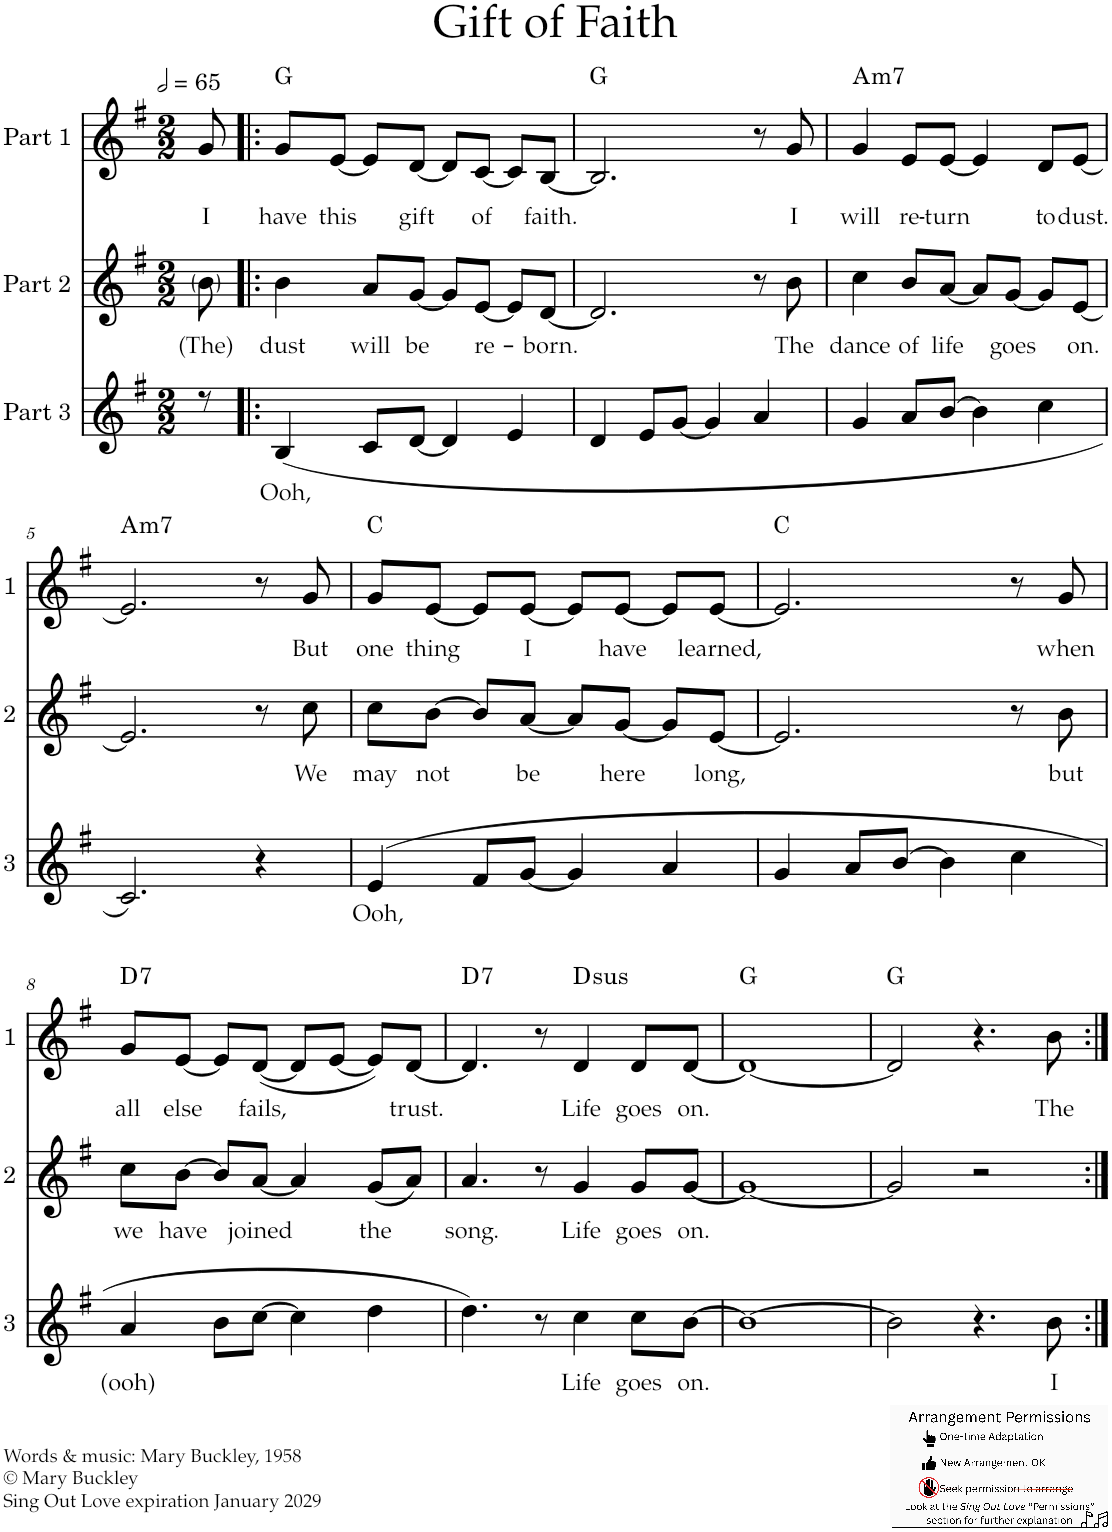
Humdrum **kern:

**kern	**text	**kern	**text	**kern	**text	**harte
*part3	*part3	*part2	*part2	*part1	*part1	*part1
*staff3	*staff3	*staff2	*staff2	*staff1	*staff1	*
*I"Part 3	*	*I"Part 2	*	*I"Part 1	*	*
*clefG2	*	*clefG2	*	*clefG2	*	*
*k[f#]	*	*k[f#]	*	*k[f#]	*	*
*M2/2	*	*M2/2	*	*M2/2	*	*
*MM130	*	*MM130	*	*MM130	*	*
=1	=1	=1	=1	=1	=1	=1
!	!	!	!LO:LY:b	!	!LO:LY:b	!
8rdd	.	8b\	(The)	8g/	I	.
=2!|:	=2!|:	=2!|:	=2!|:	=2!|:	=2!|:	=2!|:
!	!LO:LY:b	!	!LO:LY:b	!	!LO:LY:b	!
(<4B/	Ooh,	4b\	dust	8g/L	have	G:maj
!	!	!	!	!	!LO:LY:b	!
.	.	.	.	[8e/J	this	.
!	!	!	!LO:LY:b	!	!	!
8c/L	.	8a/L	will	8e/L]	.	.
!	!	!	!LO:LY:b	!	!LO:LY:b	!
[8d/J	.	[8g/J	be	[8d/J	gift	.
4d/]	.	8g/L]	.	8d/L]	.	.
!	!	!	!LO:LY:b	!	!LO:LY:b	!
.	.	[8e/J	re-	[8c/J	of	.
4e/	.	8e/L]	.	8c/L]	.	.
!	!	!	!LO:LY:b	!	!LO:LY:b	!
.	.	[<8d/J	-born.	[<8B/J	faith.	.
=3	=3	=3	=3	=3	=3	=3
4d/	.	2.d/]	.	2.B/]	.	G:maj
8e/L	.	.	.	.	.	.
[8g/J	.	.	.	.	.	.
4g/]	.	.	.	.	.	.
4a/	.	8r	.	8r	.	.
!	!	!	!LO:LY:b	!	!LO:LY:b	!
.	.	8b\	The	8g/	I	.
=4	=4	=4	=4	=4	=4	=4
!	!	!	!LO:LY:b	!	!LO:LY:b	!LO:H:kt=m7
4g/	.	4cc\	dance	4g/	will	A:min7
!	!	!	!LO:LY:b	!	!LO:LY:b	!
8a/L	.	8b/L	of	8e/L	re-	.
!	!	!	!LO:LY:b	!	!LO:LY:b	!
[8b/J	.	[8a/J	life	[8e/J	-turn	.
4b\]	.	8a/L]	.	4e/]	.	.
!	!	!	!LO:LY:b	!	!	!
.	.	[8g/J	goes	.	.	.
!	!	!	!	!	!LO:LY:b	!
4cc\	.	8g/L]	.	8d/L	to	.
!	!	!	!LO:LY:b	!	!LO:LY:b	!
.	.	[<8e/J	on.	[8e/J	dust.	.
!!LO:LB:g=z
=5	=5	=5	=5	=5	=5	=5
!	!	!	!	!	!	!LO:H:kt=m7
2.c/)	.	2.e/]	.	2.e/]	.	A:min7
4r	.	8r	.	8r	.	.
!	!	!	!LO:LY:b	!	!LO:LY:b	!
.	.	8cc\	We	8g/	But	.
=6	=6	=6	=6	=6	=6	=6
!	!LO:LY:b	!	!LO:LY:b	!	!LO:LY:b	!
(4e/	Ooh,	8cc\L	may	8g/L	one	C:maj
!	!	!	!LO:LY:b	!	!LO:LY:b	!
.	.	[8b\J	not	[8e/J	thing	.
8f#/L	.	8b/L]	.	8e/L]	.	.
!	!	!	!LO:LY:b	!	!LO:LY:b	!
[8g/J	.	[8a/J	be	[8e/J	I	.
4g/]	.	8a/L]	.	8e/L]	.	.
!	!	!	!LO:LY:b	!	!LO:LY:b	!
.	.	[8g/J	here	[8e/J	have	.
4a/	.	8g/L]	.	8e/L]	.	.
!	!	!	!LO:LY:b	!	!LO:LY:b	!
.	.	[8e/J	long,	[8e/J	learned,	.
=7	=7	=7	=7	=7	=7	=7
4g/	.	2.e/]	.	2.e/]	.	C:maj
8a/L	.	.	.	.	.	.
[8b/J	.	.	.	.	.	.
4b\]	.	.	.	.	.	.
4cc\	.	8r	.	8r	.	.
!	!	!	!LO:LY:b	!	!LO:LY:b	!
.	.	8b\	but	8g/	when	.
!!LO:LB:g=z
=8	=8	=8	=8	=8	=8	=8
!	!LO:LY:b	!	!LO:LY:b	!	!LO:LY:b	!LO:H:kt=7
4a/	(ooh)	8cc\L	we	8g/L	all	D:7
!	!	!	!LO:LY:b	!	!LO:LY:b	!
.	.	[8b\J	have	[8e/J	else	.
8b\L	.	8b/L]	.	8e/L]	.	.
!	!	!	!LO:LY:b	!	!LO:LY:b	!
[8cc\J	.	[8a/J	joined	([8d/J	fails,	.
4cc\]	.	4a/]	.	8d/L]	.	.
.	.	.	.	[8e/J	.	.
!	!	!	!LO:LY:b	!	!	!
4dd\	.	(8g/L	the	8e/L])	.	.
!	!	!	!	!	!LO:LY:b	!
.	.	8a/J)	.	[8d/J	trust.	.
=9	=9	=9	=9	=9	=9	=9
!	!	!	!LO:LY:b	!	!	!LO:H:kt=7
4.dd\)	.	4.a/	song.	4.d/]	.	D:7
8r	.	8r	.	8r	.	.
!	!LO:LY:b	!	!LO:LY:b	!	!LO:LY:b	!LO:H:kt=sus
4cc\	Life	4g/	Life	4d/	Life	D:sus4
!	!LO:LY:b	!	!LO:LY:b	!	!LO:LY:b	!
8cc\L	goes	8g/L	goes	8d/L	goes	.
!	!LO:LY:b	!	!LO:LY:b	!	!LO:LY:b	!
[8b\J	on.	[8g/J	on.	[8d/J	on.	.
=10	=10	=10	=10	=10	=10	=10
1b_	.	1g_	.	1d_	.	G:maj
=11	=11	=11	=11	=11	=11	=11
2b\]	.	2g/]	.	2d/]	.	G:maj
4.r	.	2r	.	4.r	.	.
!	!LO:LY:b	!	!	!	!LO:LY:b	!
8b\	-I	.	.	8b\	-The	.
=:|!	=:|!	=:|!	=:|!	=:|!	=:|!	=:|!
*-	*-	*-	*-	*-	*-	*-
